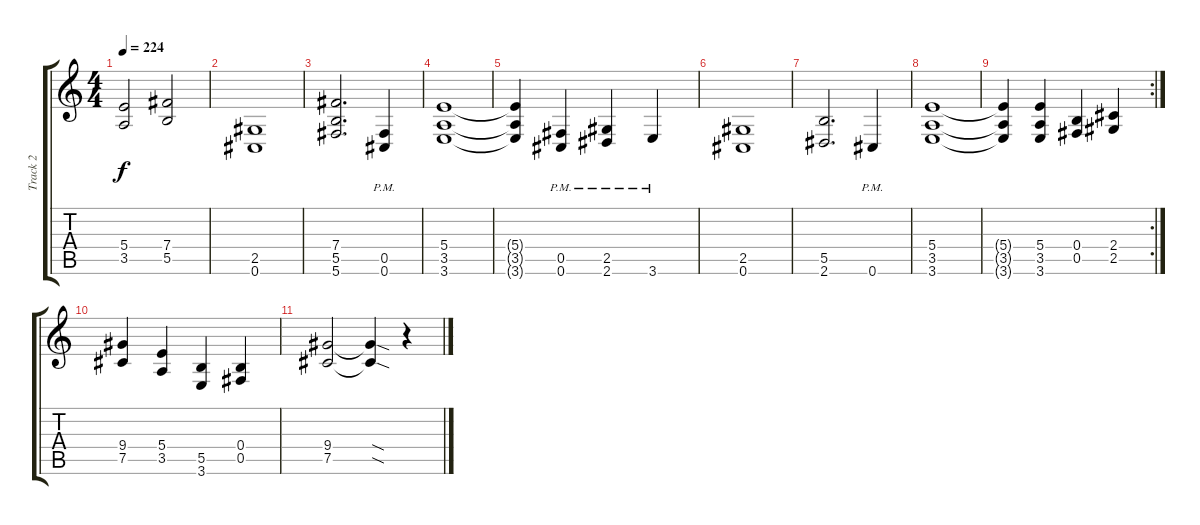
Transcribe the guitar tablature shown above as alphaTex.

\track ("Track 2" "Track 2") {instrument overdrivenguitar}
\staff {score tabs}
\tuning (Db4 Ab3 E3 B2 Gb2 Db2) {hide}
\ts (4 4)
\tempo 224
\clef g2
\ks c
(5.4{t} 3.5{t}).2{dy f} (7.4 5.5).2 |
(2.5 0.6).1 |
(7.4 5.5 5.6).2{d} (0.5{pm} 0.6).4 |
(5.4 3.5 3.6).1 |
(5.4{t} 3.5{t} 3.6{t}).4 (0.5 0.6{pm}).4 (2.5 2.6{pm}).4 3.6{pm}.4 |
(2.5 0.6).1 |
(5.5 2.6).2{d} 0.6{pm}.4 |
(5.4 3.5 3.6).1 |
\rc 2
(5.4{t} 3.5{t} 3.6{t}).4 (5.4 3.5 3.6).4 (0.4 0.5).4 (2.4 2.5).4 |
(9.4 7.5).4 (5.4 3.5).4 (5.5 3.6).4 (0.4 0.5).4 |
(9.4 7.5).2 (9.4{sod t} 7.5{sod t}).4 r.4
